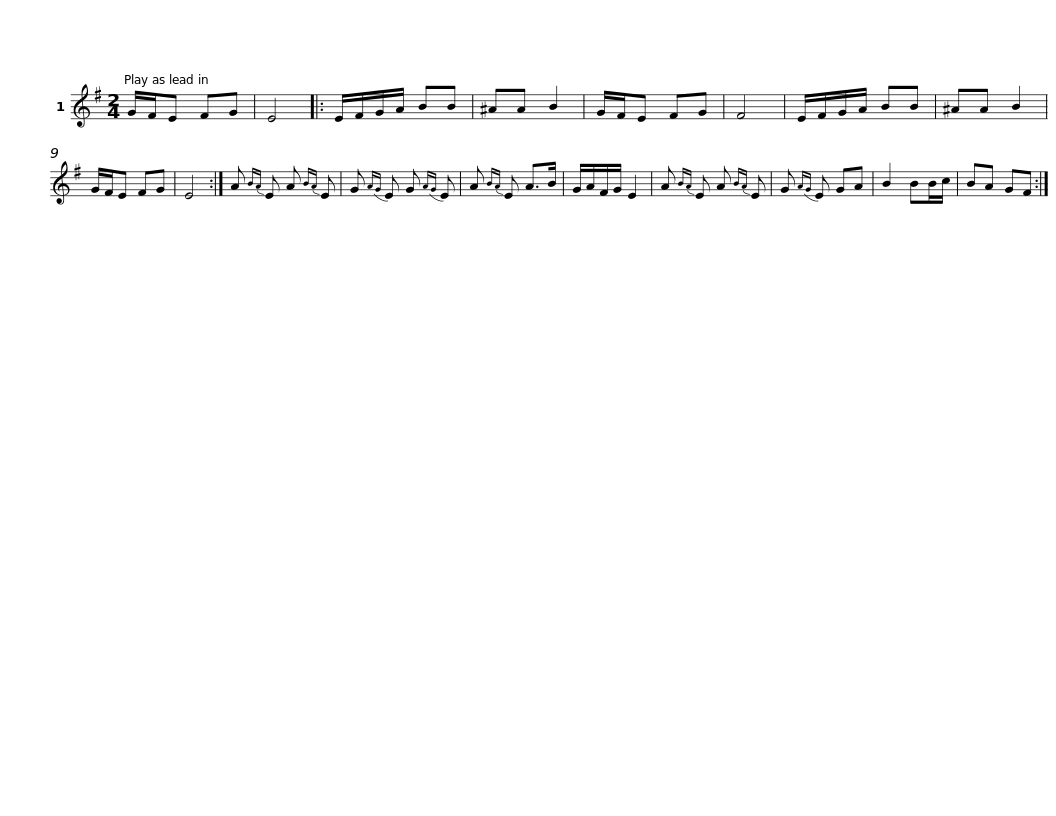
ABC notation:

X:1
L:1/8
M:2/4
I:linebreak $
K:G
V:1 treble
V:1
 G/F/E FG | E4 |: E/F/G/A/ BB | ^AA B2 | G/F/E FG | %5
 F4 |$ E/F/G/A/ BB | ^AA B2 | G/F/E FG | E4 :|$ %10
 A{BA} E A{BA} E | G{AG} E G{AG} E | A{BA} E A>B | G/A/F/G/ E2 |$ A{BA} E A{BA} E | %15
 G{AG} E GA | B2 BB/c/ | BA GF :| %18
